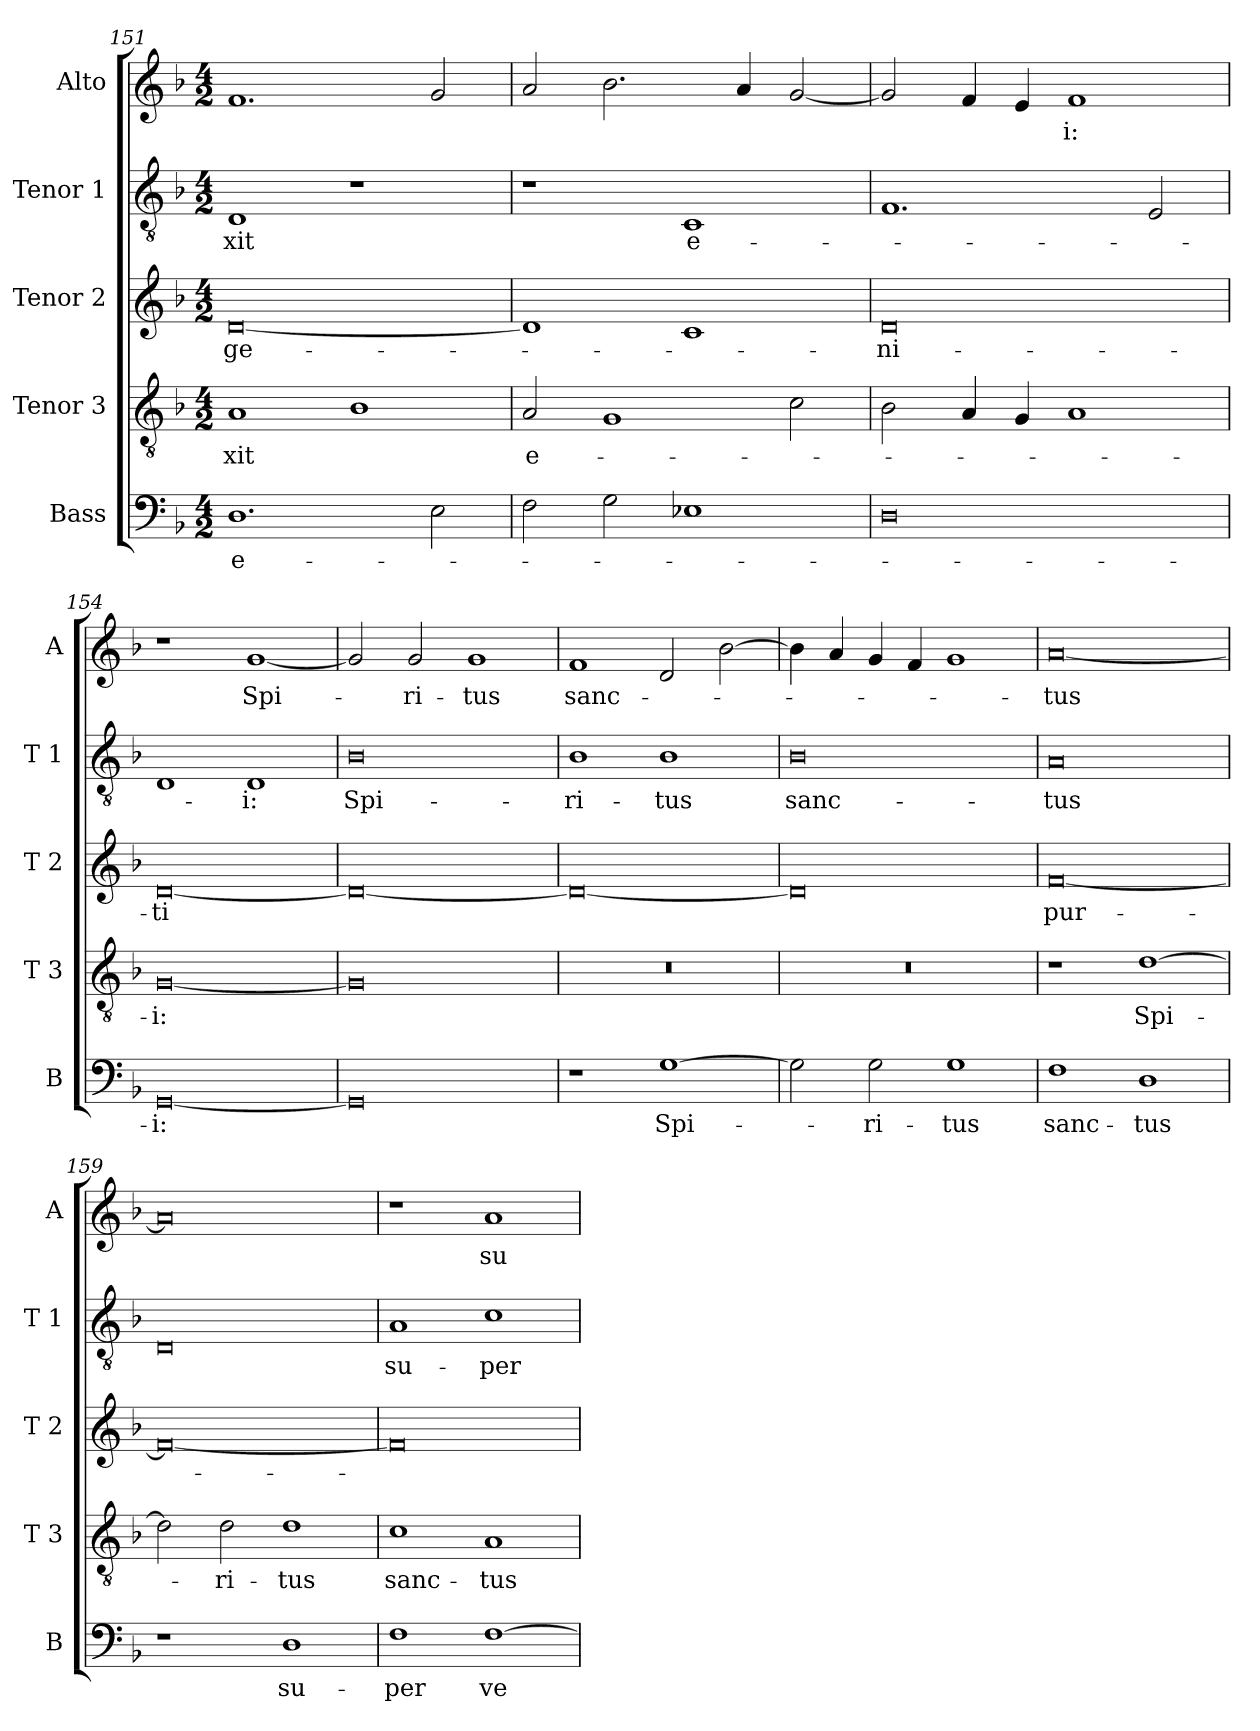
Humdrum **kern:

**kern	**text	**kern	**text	**kern	**text	**kern	**text	**kern	**text
*part5	*part5	*part4	*part4	*part3	*part3	*part2	*part2	*part1	*part1
*staff5	*staff5	*staff4	*staff4	*staff3	*staff3	*staff2	*staff2	*staff1	*staff1
*I"Bass	*	*I"Tenor 3	*	*I"Tenor 2	*	*I"Tenor 1	*	*I"Alto	*
*I'B	*	*I'T 3	*	*I'T 2	*	*I'T 1	*	*I'A	*
*clefF4	*	*clefGv2	*	*clefG2	*	*clefGv2	*	*clefG2	*
*k[b-]	*	*k[b-]	*	*k[b-]	*	*k[b-]	*	*k[b-]	*
*F:	*	*F:	*	*F:	*	*F:	*	*F:	*
*M4/2	*	*M4/2	*	*M4/2	*	*M4/2	*	*M4/2	*
=151	=151	=151	=151	=151	=151	=151	=151	=151	=151
!	!LO:LY:b	!	!LO:LY:b	!	!LO:LY:b	!	!LO:LY:b	!	!
1.D	e-	1A	-xit	[0d	ge-	1D	-xit	1.f	.
.	.	1B-	.	.	.	1r	.	.	.
2E\	.	.	.	.	.	.	.	2g/	.
!!LO:PB:g=z
=152	=152	=152	=152	=152	=152	=152	=152	=152	=152
!	!	!	!LO:LY:b	!	!	!	!	!	!
2F\	.	2A/	e-	1d]	.	1r	.	2a/	.
2G\	.	1G	.	.	.	.	.	2.b-\	.
!	!	!	!	!	!	!	!LO:LY:b	!	!
1E-X	.	.	.	1c	.	1C	e-	.	.
.	.	.	.	.	.	.	.	4a/	.
.	.	2c\	.	.	.	.	.	[2g/	.
=153	=153	=153	=153	=153	=153	=153	=153	=153	=153
!	!	!	!	!	!LO:LY:b	!	!	!	!
0D	.	2B-\	.	0d	-ni-	1.F	.	2g/]	.
.	.	4A/	.	.	.	.	.	4f/	.
.	.	4G/	.	.	.	.	.	4e/	.
!	!	!	!	!	!	!	!	!	!LO:LY:b
.	.	1A	.	.	.	.	.	1f	-i:
.	.	.	.	.	.	2E/	.	.	.
=154	=154	=154	=154	=154	=154	=154	=154	=154	=154
!	!LO:LY:b	!	!LO:LY:b	!	!LO:LY:b	!	!	!	!
[0GG	-i:	[0G	-i:	[0d	-ti	1D	.	1r	.
!	!	!	!	!	!	!	!LO:LY:b	!	!LO:LY:b
.	.	.	.	.	.	1D	-i:	[1g	Spi-
=155	=155	=155	=155	=155	=155	=155	=155	=155	=155
!	!	!	!	!	!	!	!LO:LY:b	!	!
0GG]	.	0G]	.	0d_	.	0B-	Spi-	2g/]	.
!	!	!	!	!	!	!	!	!	!LO:LY:b
.	.	.	.	.	.	.	.	2g/	-ri-
!	!	!	!	!	!	!	!	!	!LO:LY:b
.	.	.	.	.	.	.	.	1g	-tus
=156	=156	=156	=156	=156	=156	=156	=156	=156	=156
!	!	!	!	!	!	!	!LO:LY:b	!	!LO:LY:b
1r	.	0r	.	0d_	.	1B-	-ri-	1f	sanc-
!	!LO:LY:b	!	!	!	!	!	!LO:LY:b	!	!
[1G	Spi-	.	.	.	.	1B-	-tus	2d/	.
.	.	.	.	.	.	.	.	[2b-\	.
=157	=157	=157	=157	=157	=157	=157	=157	=157	=157
!	!	!	!	!	!	!	!LO:LY:b	!	!
2G\]	.	0r	.	0d]	.	0B-	sanc-	4b-\]	.
.	.	.	.	.	.	.	.	4a/	.
!	!LO:LY:b	!	!	!	!	!	!	!	!
2G\	-ri-	.	.	.	.	.	.	4g/	.
.	.	.	.	.	.	.	.	4f/	.
!	!LO:LY:b	!	!	!	!	!	!	!	!
1G	-tus	.	.	.	.	.	.	1g	.
=158	=158	=158	=158	=158	=158	=158	=158	=158	=158
!	!LO:LY:b	!	!	!	!LO:LY:b	!	!LO:LY:b	!	!LO:LY:b
1F	sanc-	1r	.	[0f	pur-	0A	-tus	[0a	-tus
!	!LO:LY:b	!	!LO:LY:b	!	!	!	!	!	!
1D	-tus	[1d	Spi-	.	.	.	.	.	.
!!LO:LB:g=z
=159	=159	=159	=159	=159	=159	=159	=159	=159	=159
1r	.	2d\]	.	0f_	.	0D	.	0a]	.
!	!	!	!LO:LY:b	!	!	!	!	!	!
.	.	2d\	-ri-	.	.	.	.	.	.
!	!LO:LY:b	!	!LO:LY:b	!	!	!	!	!	!
1D	su-	1d	-tus	.	.	.	.	.	.
=160	=160	=160	=160	=160	=160	=160	=160	=160	=160
!	!LO:LY:b	!	!LO:LY:b	!	!	!	!LO:LY:b	!	!
1F	-per	1c	sanc-	0f]	.	1A	su-	1r	.
!	!LO:LY:b	!	!LO:LY:b	!	!	!	!LO:LY:b	!	!LO:LY:b
[1F	ve-	1A	-tus	.	.	1c	-per	1a	su-
=	=	=	=	=	=	=	=	=	=
*-	*-	*-	*-	*-	*-	*-	*-	*-	*-
